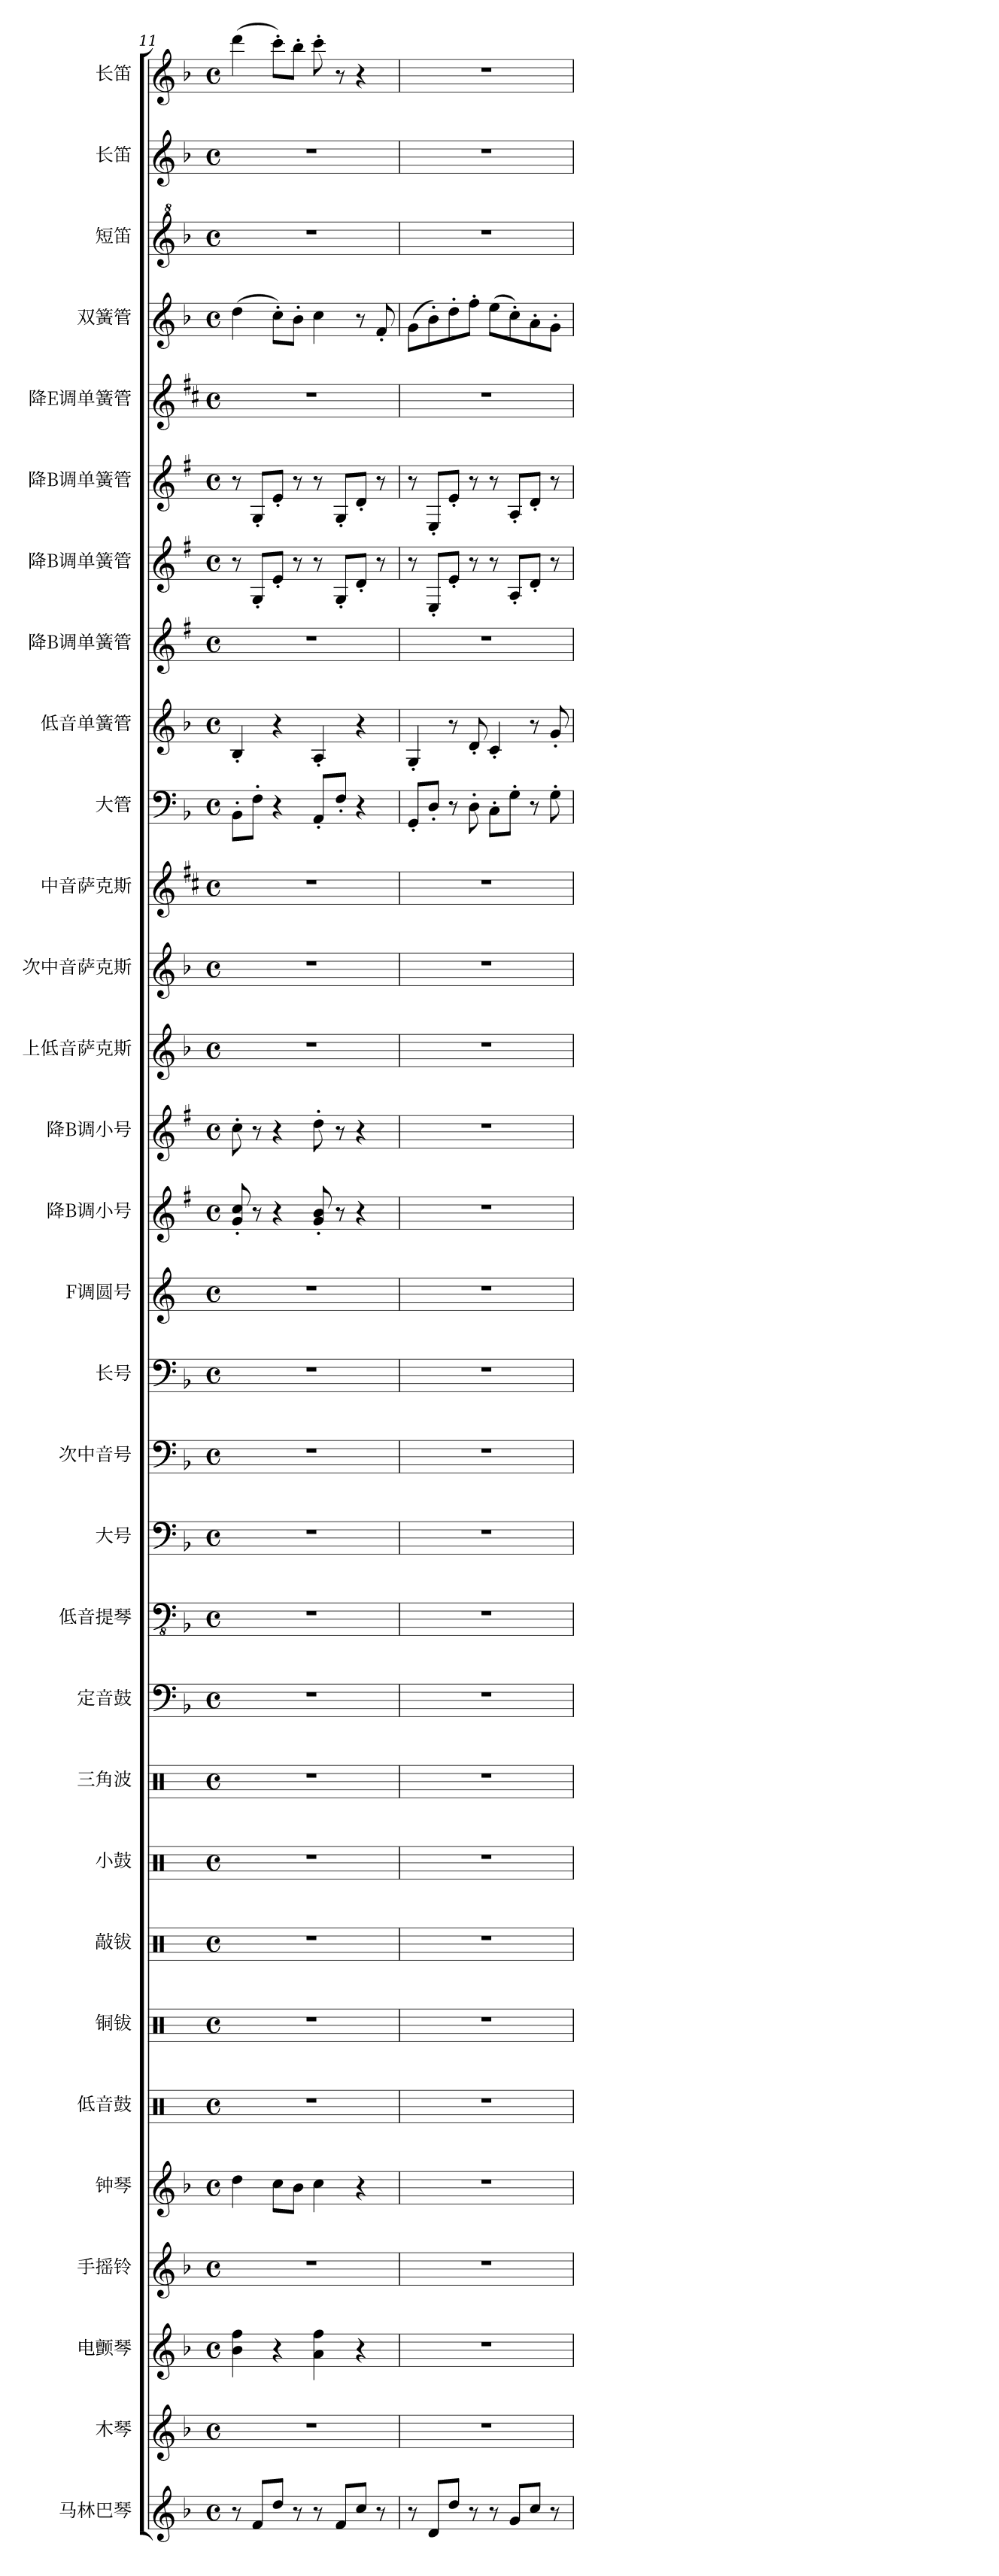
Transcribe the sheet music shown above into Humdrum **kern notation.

**kern	**kern	**kern	**kern	**kern	**kern	**kern	**kern	**kern	**kern	**kern	**kern	**kern	**kern	**kern	**kern	**kern	**kern	**kern	**kern	**kern	**kern	**kern	**kern	**kern	**kern	**kern	**kern	**kern	**kern	**kern
*part31	*part30	*part29	*part28	*part27	*part26	*part25	*part24	*part23	*part22	*part21	*part20	*part19	*part18	*part17	*part16	*part15	*part14	*part13	*part12	*part11	*part10	*part9	*part8	*part7	*part6	*part5	*part4	*part3	*part2	*part1
*staff31	*staff30	*staff29	*staff28	*staff27	*staff26	*staff25	*staff24	*staff23	*staff22	*staff21	*staff20	*staff19	*staff18	*staff17	*staff16	*staff15	*staff14	*staff13	*staff12	*staff11	*staff10	*staff9	*staff8	*staff7	*staff6	*staff5	*staff4	*staff3	*staff2	*staff1
*I"马林巴琴	*I"木琴	*I"电颤琴	*I"手摇铃	*I"钟琴	*I"低音鼓	*I"铜钹	*I"敲钹	*I"小鼓	*I"三角波	*I"定音鼓	*I"低音提琴	*I"大号	*I"次中音号	*I"长号	*I"F调圆号	*I"降B调小号	*I"降B调小号	*I"上低音萨克斯	*I"次中音萨克斯	*I"中音萨克斯	*I"大管	*I"低音单簧管	*I"降B调单簧管	*I"降B调单簧管	*I"降B调单簧管	*I"降E调单簧管	*I"双簧管	*I"短笛	*I"长笛	*I"长笛
*clefG2	*clefG2	*clefG2	*clefG2	*clefG2	*clefX	*clefX	*clefX	*clefX	*clefX	*clefF4	*clefFv4	*clefF4	*clefF4	*clefF4	*clefG2	*clefG2	*clefG2	*clefG2	*clefG2	*clefG2	*clefF4	*clefG2	*clefG2	*clefG2	*clefG2	*clefG2	*clefG2	*clefG^2	*clefG2	*clefG2
*	*ITrd-7c-12	*	*	*ITrd-14c-24	*	*	*	*	*	*	*ITrd7c12	*	*	*	*ITrd4c7	*ITrd1c2	*ITrd1c2	*ITrd12c21	*ITrd8c14	*ITrd5c9	*	*ITrd8c14	*ITrd1c2	*ITrd1c2	*ITrd1c2	*ITrd-2c-3	*	*ITrd-7c-12	*	*
*k[b-]	*k[b-]	*k[b-]	*k[b-]	*k[b-]	*k[]	*k[]	*k[]	*k[]	*k[]	*k[b-]	*k[b-]	*k[b-]	*k[b-]	*k[b-]	*k[b-]	*k[b-]	*k[b-]	*k[b-]	*k[b-]	*k[b-]	*k[b-]	*k[b-]	*k[b-]	*k[b-]	*k[b-]	*k[b-]	*k[b-]	*k[b-]	*k[b-]	*k[b-]
*M4/4	*M4/4	*M4/4	*M4/4	*M4/4	*M4/4	*M4/4	*M4/4	*M4/4	*M4/4	*M4/4	*M4/4	*M4/4	*M4/4	*M4/4	*M4/4	*M4/4	*M4/4	*M4/4	*M4/4	*M4/4	*M4/4	*M4/4	*M4/4	*M4/4	*M4/4	*M4/4	*M4/4	*M4/4	*M4/4	*M4/4
*met(c)	*met(c)	*met(c)	*met(c)	*met(c)	*met(c)	*met(c)	*met(c)	*met(c)	*met(c)	*met(c)	*met(c)	*met(c)	*met(c)	*met(c)	*met(c)	*met(c)	*met(c)	*met(c)	*met(c)	*met(c)	*met(c)	*met(c)	*met(c)	*met(c)	*met(c)	*met(c)	*met(c)	*met(c)	*met(c)	*met(c)
=11	=11	=11	=11	=11	=11	=11	=11	=11	=11	=11	=11	=11	=11	=11	=11	=11	=11	=11	=11	=11	=11	=11	=11	=11	=11	=11	=11	=11	=11	=11
8r	1r	4b-\ 4ff\	1r	4dddd\	1r	1r	1r	1r	1r	1r	1r	1r	1r	1r	1r	8f/' 8b-/'	8b-'\	1r	1r	1r	8BB-'\L	4BB-'/	1r	8r	8r	1r	(4dd\	1r	1r	(4ddd\
8f/L	.	.	.	.	.	.	.	.	.	.	.	.	.	.	.	8r	8r	.	.	.	8F'\J	.	.	8F'/L	8F'/L	.	.	.	.	.
8dd/J	.	4r	.	8cccc\L	.	.	.	.	.	.	.	.	.	.	.	4r	4r	.	.	.	4r	4r	.	8d'/J	8d'/J	.	8cc'\L)	.	.	8ccc'\L)
8r	.	.	.	8bbb-\J	.	.	.	.	.	.	.	.	.	.	.	.	.	.	.	.	.	.	.	8r	8r	.	8b-'\J	.	.	8bb-'\J
8r	.	4a\ 4ff\	.	4cccc\	.	.	.	.	.	.	.	.	.	.	.	8f/' 8a/'	8cc'\	.	.	.	8AA'/L	4AA'/	.	8r	8r	.	4cc\	.	.	8ccc'\
8f/L	.	.	.	.	.	.	.	.	.	.	.	.	.	.	.	8r	8r	.	.	.	8F'/J	.	.	8F'/L	8F'/L	.	.	.	.	8r
8cc/J	.	4r	.	4r	.	.	.	.	.	.	.	.	.	.	.	4r	4r	.	.	.	4r	4r	.	8c'/J	8c'/J	.	8r	.	.	4r
8r	.	.	.	.	.	.	.	.	.	.	.	.	.	.	.	.	.	.	.	.	.	.	.	8r	8r	.	8f'/	.	.	.
=12	=12	=12	=12	=12	=12	=12	=12	=12	=12	=12	=12	=12	=12	=12	=12	=12	=12	=12	=12	=12	=12	=12	=12	=12	=12	=12	=12	=12	=12	=12
8r	1r	1r	1r	1r	1r	1r	1r	1r	1r	1r	1r	1r	1r	1r	1r	1r	1r	1r	1r	1r	8GG'/L	4GG'/	1r	8r	8r	1r	(8g\L	1r	1r	1r
8d/L	.	.	.	.	.	.	.	.	.	.	.	.	.	.	.	.	.	.	.	.	8D'/J	.	.	8D'/L	8D'/L	.	8b-'\)	.	.	.
8dd/J	.	.	.	.	.	.	.	.	.	.	.	.	.	.	.	.	.	.	.	.	8r	8r	.	8d'/J	8d'/J	.	8dd'\	.	.	.
8r	.	.	.	.	.	.	.	.	.	.	.	.	.	.	.	.	.	.	.	.	8D'\	8D'/	.	8r	8r	.	8ff'\J	.	.	.
8r	.	.	.	.	.	.	.	.	.	.	.	.	.	.	.	.	.	.	.	.	8C'\L	4C'/	.	8r	8r	.	(8ee\L	.	.	.
8g/L	.	.	.	.	.	.	.	.	.	.	.	.	.	.	.	.	.	.	.	.	8G'\J	.	.	8G'/L	8G'/L	.	8cc'\)	.	.	.
8cc/J	.	.	.	.	.	.	.	.	.	.	.	.	.	.	.	.	.	.	.	.	8r	8r	.	8c'/J	8c'/J	.	8a'\	.	.	.
8r	.	.	.	.	.	.	.	.	.	.	.	.	.	.	.	.	.	.	.	.	8G'\	8G'/	.	8r	8r	.	8g'\J	.	.	.
=	=	=	=	=	=	=	=	=	=	=	=	=	=	=	=	=	=	=	=	=	=	=	=	=	=	=	=	=	=	=
*-	*-	*-	*-	*-	*-	*-	*-	*-	*-	*-	*-	*-	*-	*-	*-	*-	*-	*-	*-	*-	*-	*-	*-	*-	*-	*-	*-	*-	*-	*-
